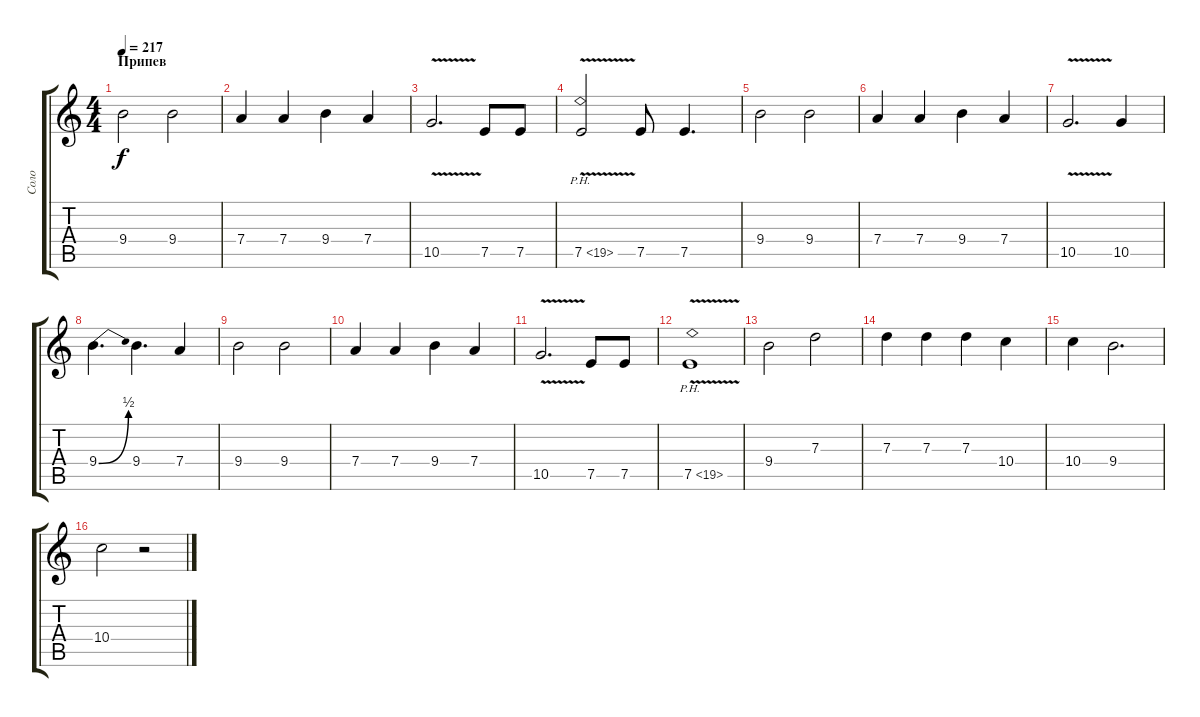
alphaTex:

\track ("Соло" "Соло") {instrument overdrivenguitar}
\staff {score tabs}
\tuning (E4 B3 G3 D3 A2 E2) {hide}
\ts (4 4)
\section ("" "Припев")
\tempo 217
\clef g2
\ks c
9.4.2{dy f} 9.4.2 |
7.4.4 7.4.4 9.4.4 7.4.4 |
10.5{v}.2{d} 7.5.8 7.5.8 |
7.5{ph 12 v}.2 7.5.8 7.5.4{d} |
9.4.2 9.4.2 |
7.4.4 7.4.4 9.4.4 7.4.4 |
10.5{v}.2{d} 10.5.4 |
9.4{be (bend 0 0 60 2)}.4{d} 9.4.4{d} 7.4.4 |
9.4.2 9.4.2 |
7.4.4 7.4.4 9.4.4 7.4.4 |
10.5{v}.2{d} 7.5.8 7.5.8 |
7.5{ph 12 v}.1 |
9.4.2 7.3.2 |
7.3.4 7.3.4 7.3.4 10.4.4 |
10.4.4 9.4.2{d} |
10.4.2 r.2
